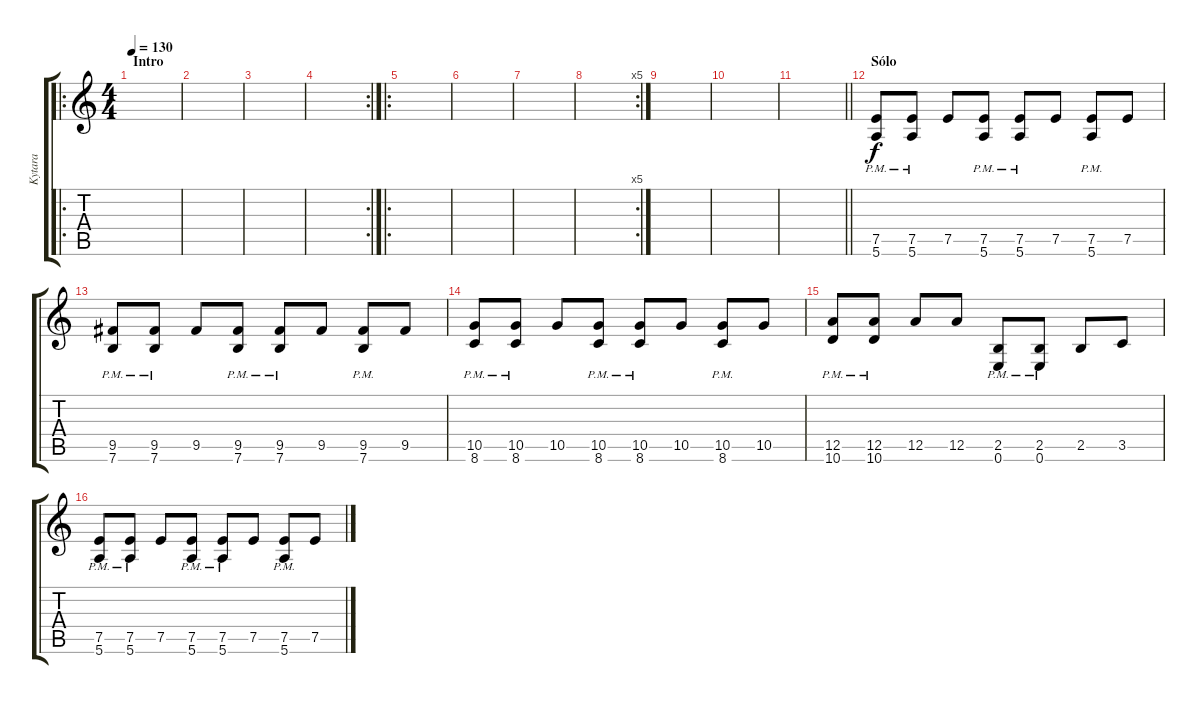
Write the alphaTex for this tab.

\track ("Kytara" "Kytara") {instrument overdrivenguitar}
\staff {score tabs}
\tuning (E4 B3 G3 D3 A2 E2) {hide}
\ro
\ts (4 4)
\section ("" "Intro")
\tempo 130
\clef g2
\ks c
|
|
|
\rc 2
|
\ro
|
|
|
\rc 5
|
|
|
\barLineRight lightlight
|
\section ("" "Sólo")
(7.5{pm} 5.6{pm}).8 (7.5{pm} 5.6{pm}).8 7.5.8 (7.5{pm} 5.6{pm}).8 (7.5{pm} 5.6{pm}).8 7.5.8 (7.5{pm} 5.6{pm}).8 7.5.8 |
(9.5{pm} 7.6{pm}).8 (9.5{pm} 7.6{pm}).8 9.5.8 (9.5{pm} 7.6{pm}).8 (9.5{pm} 7.6{pm}).8 9.5.8 (9.5{pm} 7.6{pm}).8 9.5.8 |
(10.5{pm} 8.6{pm}).8 (10.5{pm} 8.6{pm}).8 10.5.8 (10.5{pm} 8.6{pm}).8 (10.5{pm} 8.6{pm}).8 10.5.8 (10.5{pm} 8.6{pm}).8 10.5.8 |
(12.5{pm} 10.6{pm}).8 (12.5{pm} 10.6{pm}).8 12.5.8 12.5.8 (2.5{pm} 0.6{pm}).8 (2.5{pm} 0.6{pm}).8 2.5.8 3.5.8 |
(7.5{pm} 5.6{pm}).8 (7.5{pm} 5.6{pm}).8 7.5.8 (7.5{pm} 5.6{pm}).8 (7.5{pm} 5.6{pm}).8 7.5.8 (7.5{pm} 5.6{pm}).8 7.5.8
